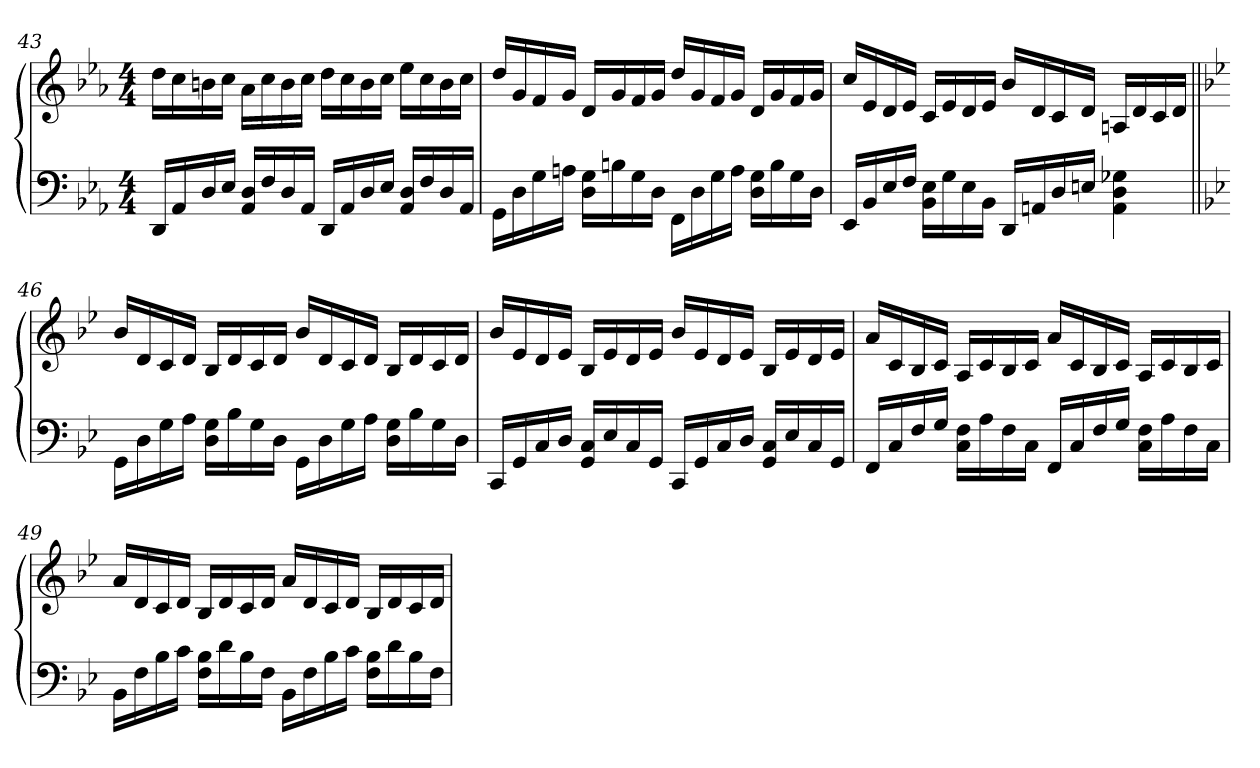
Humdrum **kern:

**kern	**kern
*part1	*part1
*staff2	*staff1
*clefF4	*clefG2
*k[b-e-a-]	*k[b-e-a-]
*M4/4	*M4/4
=43	=43
16DD/LL	16dd\LL
16AA-/	16cc\
16D/	16bn\
16E-/JJ	16cc\JJ
16AA-/ 16D/LL	16a-\LL
16F/	16cc\
16D/	16b\
16AA-/JJ	16cc\JJ
16DD/LL	16dd\LL
16AA-/	16cc\
16D/	16b\
16E-/JJ	16cc\JJ
16AA-/ 16D/LL	16ee-\LL
16F/	16cc\
16D/	16b\
16AA-/JJ	16cc\JJ
!!LO:LB:g=z
=44	=44
16GG\LL	16dd/LL
16D\	16g/
16G\	16f/
16An\JJ	16g/JJ
16D\ 16G\LL	16d/LL
16Bn\	16g/
16G\	16f/
16D\JJ	16g/JJ
16FF\LL	16dd/LL
16D\	16g/
16G\	16f/
16A\JJ	16g/JJ
16D\ 16G\LL	16d/LL
16B\	16g/
16G\	16f/
16D\JJ	16g/JJ
!!LO:PB:g=z
=45	=45
16EE-/LL	16cc/LL
16BB-/	16e-/
16E-/	16d/
16F/JJ	16e-/JJ
16BB-\ 16E-\LL	16c/LL
16G\	16e-/
16E-\	16d/
16BB-\JJ	16e-/JJ
16DD/LL	16b-/LL
16AAn/	16d/
16D/	16c/
16En/JJ	16d/JJ
4AA\ 4D\ 4G-X\	16An/LL
.	16d/
.	16c/
.	16d/JJ
=46||	=46||
*k[b-e-]	*k[b-e-]
16GG\LL	16b-/LL
16D\	16d/
16G\	16c/
16A\JJ	16d/JJ
16D\ 16G\LL	16B-/LL
16B-\	16d/
16G\	16c/
16D\JJ	16d/JJ
16GG\LL	16b-/LL
16D\	16d/
16G\	16c/
16A\JJ	16d/JJ
16D\ 16G\LL	16B-/LL
16B-\	16d/
16G\	16c/
16D\JJ	16d/JJ
!!LO:LB:g=z
=47	=47
16CC/LL	16b-/LL
16GG/	16e-/
16C/	16d/
16D/JJ	16e-/JJ
16GG/ 16C/LL	16B-/LL
16E-/	16e-/
16C/	16d/
16GG/JJ	16e-/JJ
16CC/LL	16b-/LL
16GG/	16e-/
16C/	16d/
16D/JJ	16e-/JJ
16GG/ 16C/LL	16B-/LL
16E-/	16e-/
16C/	16d/
16GG/JJ	16e-/JJ
!!LO:LB:g=z
=48	=48
16FF/LL	16a/LL
16C/	16c/
16F/	16B-/
16G/JJ	16c/JJ
16C\ 16F\LL	16A/LL
16A\	16c/
16F\	16B-/
16C\JJ	16c/JJ
16FF/LL	16a/LL
16C/	16c/
16F/	16B-/
16G/JJ	16c/JJ
16C\ 16F\LL	16A/LL
16A\	16c/
16F\	16B-/
16C\JJ	16c/JJ
=49	=49
16BB-\LL	16a/LL
16F\	16d/
16B-\	16c/
16c\JJ	16d/JJ
16F\ 16B-\LL	16B-/LL
16d\	16d/
16B-\	16c/
16F\JJ	16d/JJ
16BB-\LL	16a/LL
16F\	16d/
16B-\	16c/
16c\JJ	16d/JJ
16F\ 16B-\LL	16B-/LL
16d\	16d/
16B-\	16c/
16F\JJ	16d/JJ
=	=
*-	*-
